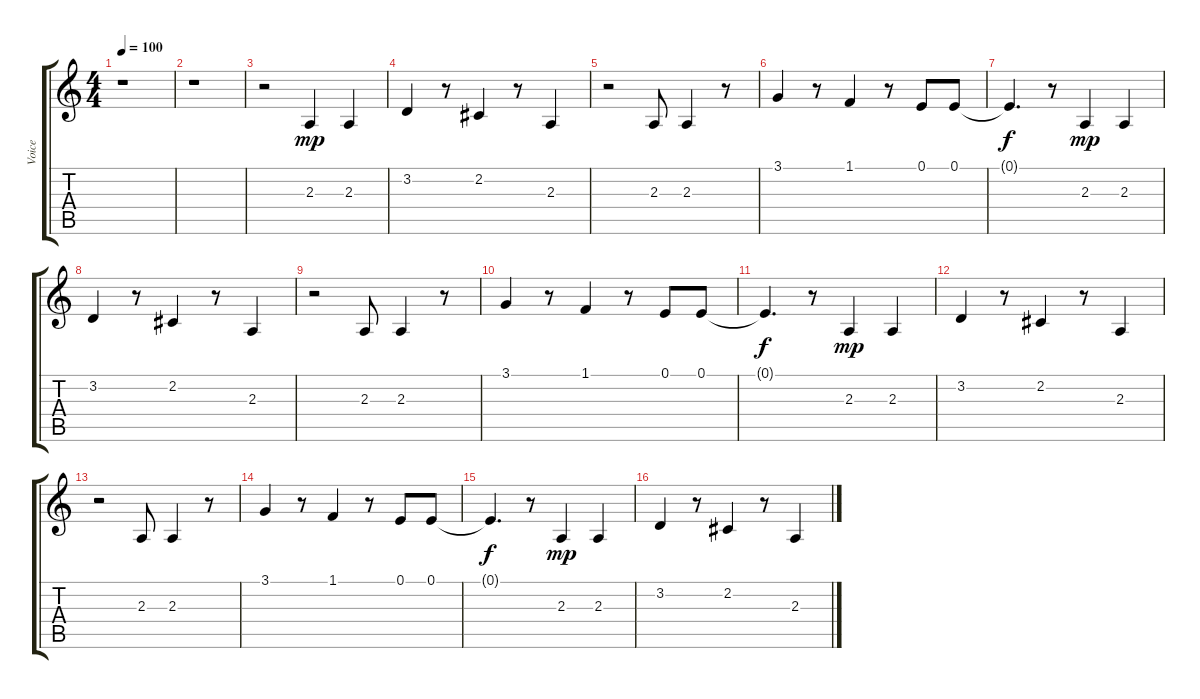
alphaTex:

\track ("Voice" "Voice") {instrument lead6voice}
\staff {score tabs}
\tuning (E4 B3 G3 D3 A2 E2) {hide}
\ts (4 4)
\tempo 100
\clef g2
\ks c
r.1{dy f} |
r.1 |
r.2 2.3.4{dy mp} 2.3.4 |
3.2.4 r.8 2.2.4 r.8 2.3.4 |
r.2 2.3.8 2.3.4 r.8 |
3.1.4 r.8 1.1.4 r.8 0.1.8 0.1.8 |
0.1{t}.4{d dy f} r.8 2.3.4{dy mp} 2.3.4 |
3.2.4 r.8 2.2.4 r.8 2.3.4 |
r.2 2.3.8 2.3.4 r.8 |
3.1.4 r.8 1.1.4 r.8 0.1.8 0.1.8 |
0.1{t}.4{d dy f} r.8 2.3.4{dy mp} 2.3.4 |
3.2.4 r.8 2.2.4 r.8 2.3.4 |
r.2 2.3.8 2.3.4 r.8 |
3.1.4 r.8 1.1.4 r.8 0.1.8 0.1.8 |
0.1{t}.4{d dy f} r.8 2.3.4{dy mp} 2.3.4 |
3.2.4 r.8 2.2.4 r.8 2.3.4
